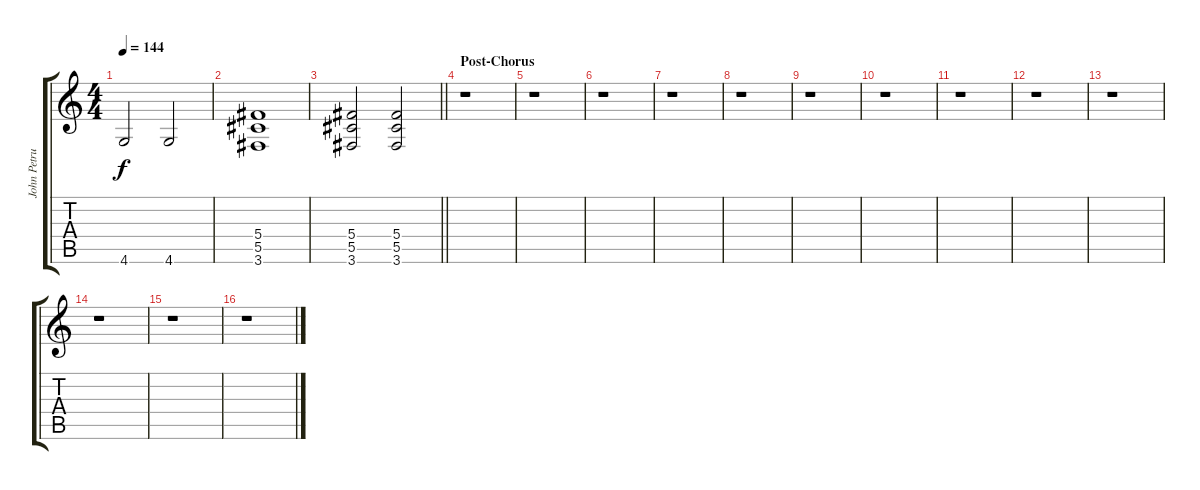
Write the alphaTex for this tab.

\track ("John Petrucci" "John Petru") {instrument distortionguitar}
\staff {score tabs}
\tuning (Eb4 Bb3 Gb3 Db3 Ab2 Eb2) {hide}
\ts (4 4)
\tempo 144
\clef g2
\ks c
4.6.2{dy f} 4.6.2 |
(5.4 5.5 3.6).1 |
\barLineRight lightlight
(5.4 5.5 3.6).2 (5.4 5.5 3.6).2 |
\section ("" "Post-Chorus")
r.1 |
r.1 |
r.1 |
r.1 |
r.1 |
r.1 |
r.1 |
r.1 |
r.1 |
r.1 |
r.1 |
r.1 |
r.1
